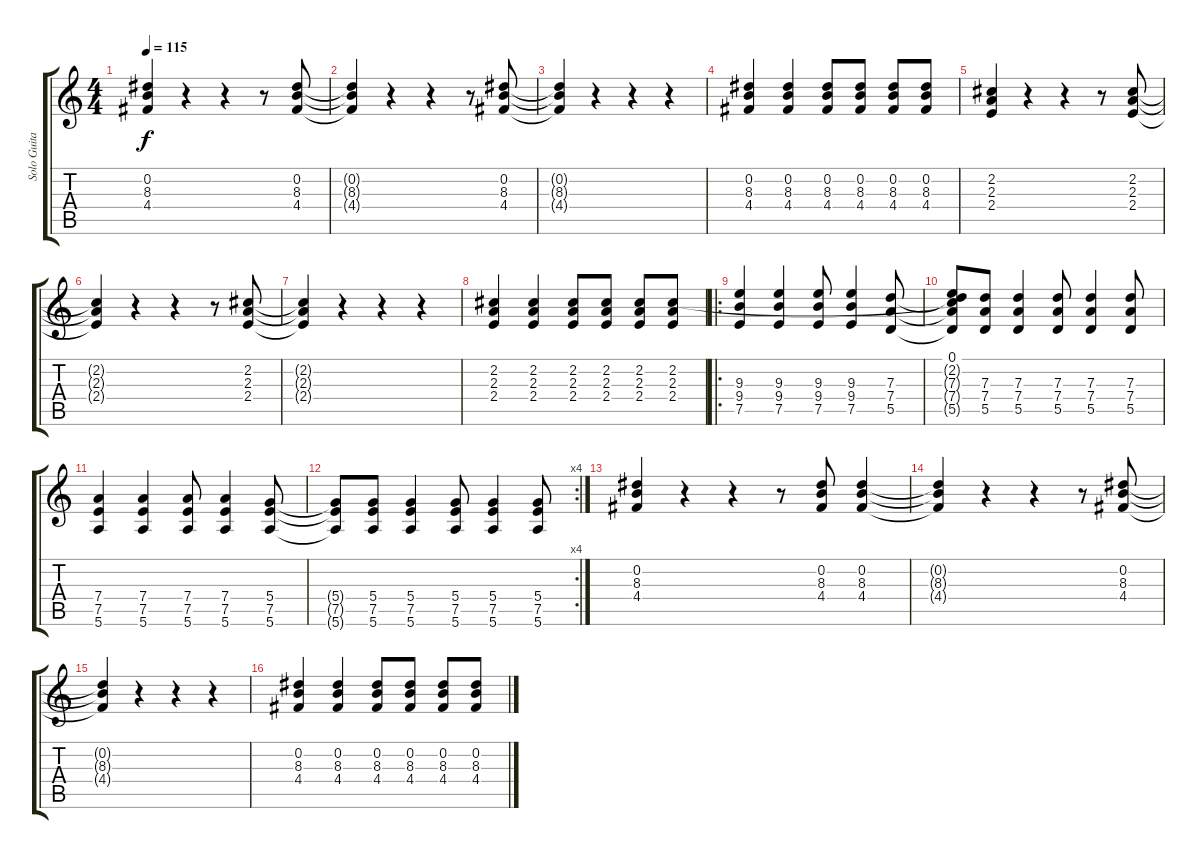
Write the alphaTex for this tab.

\track ("Solo Guitar 1" "Solo Guita") {instrument distortionguitar}
\staff {score tabs}
\tuning (E4 B3 G3 D3 A2 E2) {hide}
\ts (4 4)
\tempo 115
\clef g2
\ks c
(0.2 8.3 4.4).4{dy f} r.4 r.4 r.8 (0.2 8.3 4.4).8 |
(0.2{t} 8.3{t} 4.4{t}).4 r.4 r.4 r.8 (0.2 8.3 4.4).8 |
(0.2{t} 8.3{t} 4.4{t}).4 r.4 r.4 r.4 |
(0.2 8.3 4.4).4 (0.2 8.3 4.4).4 (0.2 8.3 4.4).8 (0.2 8.3 4.4).8 (0.2 8.3 4.4).8 (0.2 8.3 4.4).8 |
(2.2 2.3 2.4).4 r.4 r.4 r.8 (2.2 2.3 2.4).8 |
(2.2{t} 2.3{t} 2.4{t}).4 r.4 r.4 r.8 (2.2 2.3 2.4).8 |
(2.2{t} 2.3{t} 2.4{t}).4 r.4 r.4 r.4 |
(2.2 2.3 2.4).4 (2.2 2.3 2.4).4 (2.2 2.3 2.4).8 (2.2 2.3 2.4).8 (2.2 2.3 2.4).8 (2.2 2.3 2.4).8 |
\ro
(9.3 9.4 7.5).4 (9.3 9.4 7.5).4 (9.3 9.4 7.5).8 (9.3 9.4 7.5).4 (7.3 7.4 5.5).8 |
(0.1 2.2{t} 7.3{t} 7.4{t} 5.5{t}).8 (7.3 7.4 5.5).8 (7.3 7.4 5.5).4 (7.3 7.4 5.5).8 (7.3 7.4 5.5).4 (7.3 7.4 5.5).8 |
(7.4 7.5 5.6).4 (7.4 7.5 5.6).4 (7.4 7.5 5.6).8 (7.4 7.5 5.6).4 (5.4 7.5 5.6).8 |
\rc 4
(5.4{t} 7.5{t} 5.6{t}).8 (5.4 7.5 5.6).8 (5.4 7.5 5.6).4 (5.4 7.5 5.6).8 (5.4 7.5 5.6).4 (5.4 7.5 5.6).8 |
(0.2 8.3 4.4).4 r.4 r.4 r.8 (0.2 8.3 4.4).8 (0.2 8.3 4.4).4 |
(0.2{t} 8.3{t} 4.4{t}).4 r.4 r.4 r.8 (0.2 8.3 4.4).8 |
(0.2{t} 8.3{t} 4.4{t}).4 r.4 r.4 r.4 |
(0.2 8.3 4.4).4 (0.2 8.3 4.4).4 (0.2 8.3 4.4).8 (0.2 8.3 4.4).8 (0.2 8.3 4.4).8 (0.2 8.3 4.4).8
